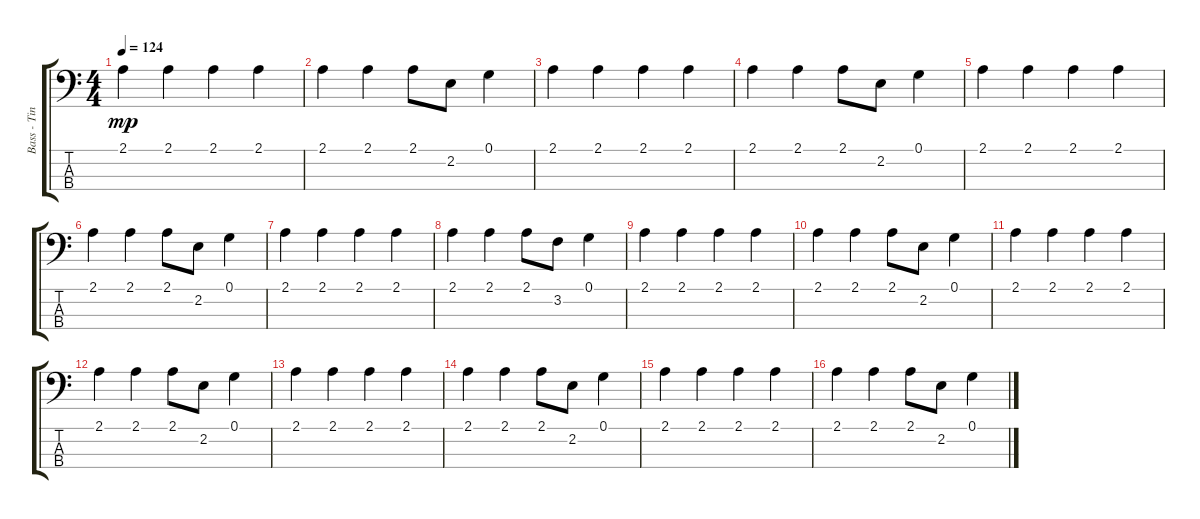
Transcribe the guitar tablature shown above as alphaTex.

\track ("Bass - Tina Weymouth" "Bass - Tin") {instrument electricbassfinger}
\staff {score tabs}
\tuning (G2 D2 A1 E1) {hide}
\ts (4 4)
\tempo 124
\clef f4
\ks c
2.1.4{dy mp instrument electricbassfinger} 2.1.4 2.1.4 2.1.4 |
2.1.4 2.1.4 2.1.8 2.2.8 0.1.4 |
2.1.4 2.1.4 2.1.4 2.1.4 |
2.1.4 2.1.4 2.1.8 2.2.8 0.1.4 |
2.1.4 2.1.4 2.1.4 2.1.4 |
2.1.4 2.1.4 2.1.8 2.2.8 0.1.4 |
2.1.4 2.1.4 2.1.4 2.1.4 |
2.1.4 2.1.4 2.1.8 3.2.8 0.1.4 |
2.1.4 2.1.4 2.1.4 2.1.4 |
2.1.4 2.1.4 2.1.8 2.2.8 0.1.4 |
2.1.4 2.1.4 2.1.4 2.1.4 |
2.1.4 2.1.4 2.1.8 2.2.8 0.1.4 |
2.1.4 2.1.4 2.1.4 2.1.4 |
2.1.4 2.1.4 2.1.8 2.2.8 0.1.4 |
2.1.4 2.1.4 2.1.4 2.1.4 |
2.1.4 2.1.4 2.1.8 2.2.8 0.1.4
